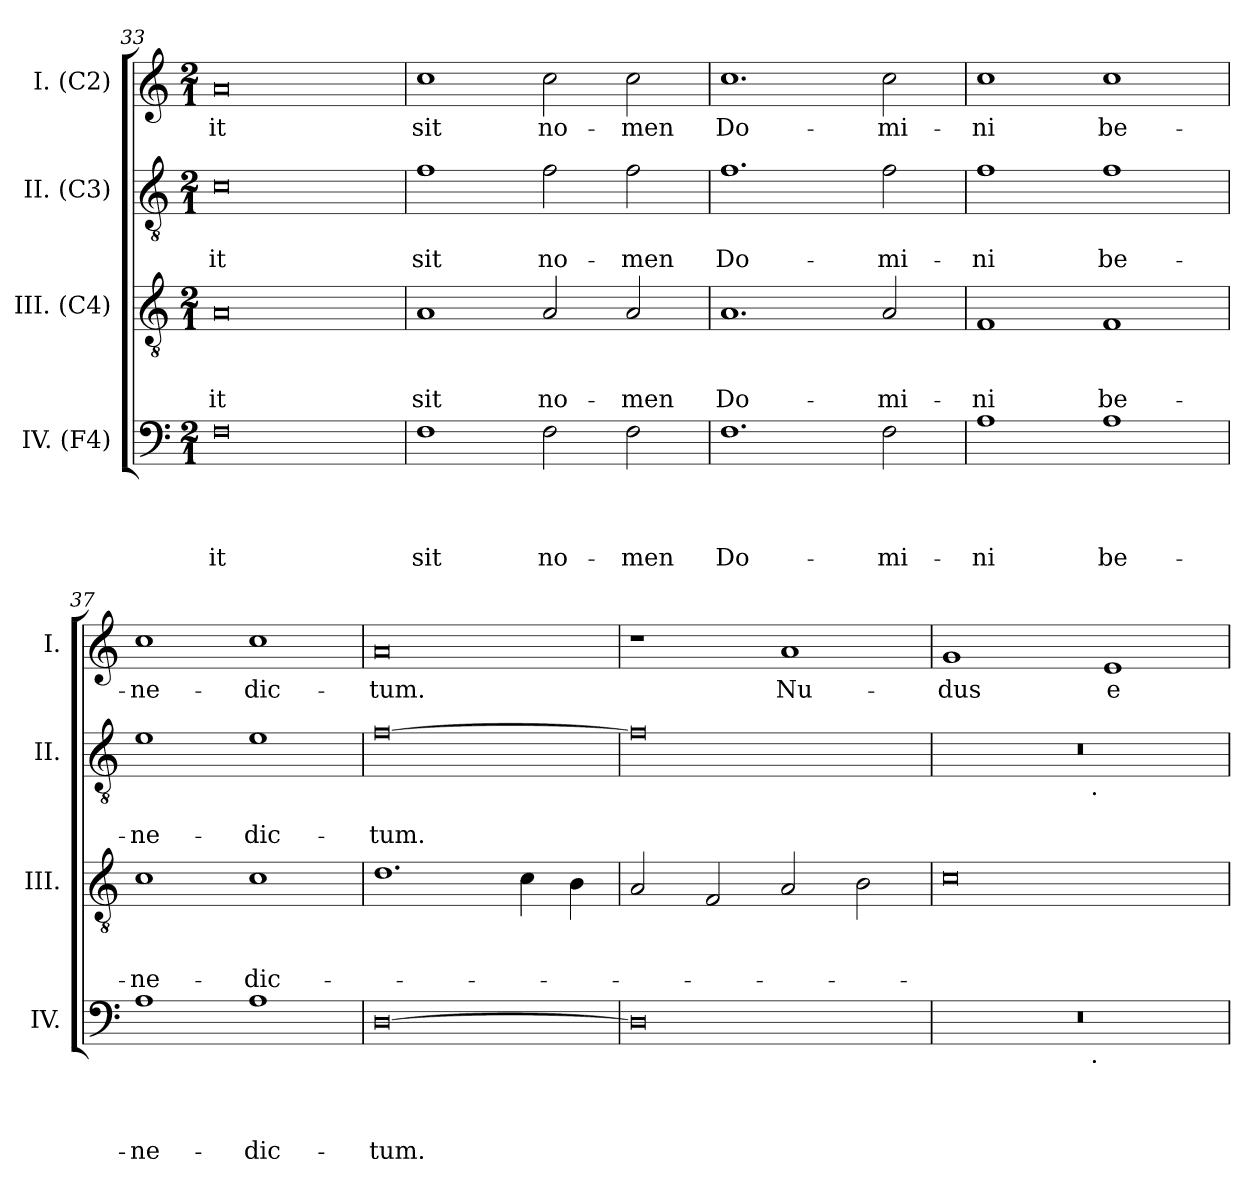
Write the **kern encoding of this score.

**kern	**text	**text	**text	**text	**kern	**text	**text	**text	**kern	**text	**text	**kern	**text
*part4	*part4	*part4	*part4	*part4	*part3	*part3	*part3	*part3	*part2	*part2	*part2	*part1	*part1
*staff4	*staff4	*staff4	*staff4	*staff4	*staff3	*staff3	*staff3	*staff3	*staff2	*staff2	*staff2	*staff1	*staff1
*I"IV. (F4)	*	*	*	*	*I"III. (C4)	*	*	*	*I"II. (C3)	*	*	*I"I. (C2)	*
*I'IV.	*	*	*	*	*I'III.	*	*	*	*I'II.	*	*	*I'I.	*
*clefF4	*	*	*	*	*clefGv2	*	*	*	*clefGv2	*	*	*clefG2	*
*k[]	*	*	*	*	*k[]	*	*	*	*k[]	*	*	*k[]	*
*C:	*	*	*	*	*C:	*	*	*	*C:	*	*	*C:	*
*M2/1	*	*	*	*	*M2/1	*	*	*	*M2/1	*	*	*M2/1	*
=33	=33	=33	=33	=33	=33	=33	=33	=33	=33	=33	=33	=33	=33
!	!	!	!	!LO:LY:b:rj	!	!	!	!LO:LY:b:rj	!	!	!LO:LY:b:rj	!	!LO:LY:b:rj
0F	.	.	.	-it	0A	.	.	-it	0c	.	-it	0a	-it
=34	=34	=34	=34	=34	=34	=34	=34	=34	=34	=34	=34	=34	=34
!	!	!	!	!LO:LY:b	!	!	!	!LO:LY:b	!	!	!LO:LY:b	!	!LO:LY:b
1F	.	.	.	sit	1A	.	.	sit	1f	.	sit	1cc	sit
!	!	!	!	!LO:LY:b	!	!	!	!LO:LY:b	!	!	!LO:LY:b	!	!LO:LY:b
2F\	.	.	.	no-	2A/	.	.	no-	2f\	.	no-	2cc\	no-
!	!	!	!	!LO:LY:b	!	!	!	!LO:LY:b	!	!	!LO:LY:b	!	!LO:LY:b
2F\	.	.	.	-men	2A/	.	.	-men	2f\	.	-men	2cc\	-men
!!LO:LB:g=z
=35	=35	=35	=35	=35	=35	=35	=35	=35	=35	=35	=35	=35	=35
!	!	!	!	!LO:LY:b	!	!	!	!LO:LY:b	!	!	!LO:LY:b	!	!LO:LY:b
1.F	.	.	.	Do-	1.A	.	.	Do-	1.f	.	Do-	1.cc	Do-
!	!	!	!	!LO:LY:b	!	!	!	!LO:LY:b	!	!	!LO:LY:b	!	!LO:LY:b
2F\	.	.	.	-mi-	2A/	.	.	-mi-	2f\	.	-mi-	2cc\	-mi-
=36	=36	=36	=36	=36	=36	=36	=36	=36	=36	=36	=36	=36	=36
!	!	!	!	!LO:LY:b	!	!	!	!LO:LY:b	!	!	!LO:LY:b	!	!LO:LY:b
1A	.	.	.	-ni	1F	.	.	-ni	1f	.	-ni	1cc	-ni
!	!	!	!	!LO:LY:b	!	!	!	!LO:LY:b	!	!	!LO:LY:b	!	!LO:LY:b
1A	.	.	.	be-	1F	.	.	be-	1f	.	be-	1cc	be-
=37	=37	=37	=37	=37	=37	=37	=37	=37	=37	=37	=37	=37	=37
!	!	!	!	!LO:LY:b	!	!	!	!LO:LY:b	!	!	!LO:LY:b	!	!LO:LY:b
1A	.	.	.	-ne-	1c	.	.	-ne-	1e	.	-ne-	1cc	-ne-
!	!	!	!	!LO:LY:b	!	!	!	!LO:LY:b	!	!	!LO:LY:b	!	!LO:LY:b
1A	.	.	.	-dic-	1c	.	.	-dic-	1e	.	-dic-	1cc	-dic-
=38	=38	=38	=38	=38	=38	=38	=38	=38	=38	=38	=38	=38	=38
!	!	!	!	!LO:LY:b	!	!	!	!	!	!	!LO:LY:b	!	!LO:LY:b
[>0D	.	.	.	-tum.	1.d	.	.	.	[>0f	.	-tum.	0a	-tum.
.	.	.	.	.	4c\	.	.	.	.	.	.	.	.
.	.	.	.	.	4B\	.	.	.	.	.	.	.	.
=39	=39	=39	=39	=39	=39	=39	=39	=39	=39	=39	=39	=39	=39
0D]	.	.	.	.	2A/	.	.	.	0f]	.	.	1r	.
.	.	.	.	.	2F/	.	.	.	.	.	.	.	.
!	!	!	!	!	!	!	!	!	!	!	!	!	!LO:LY:b
.	.	.	.	.	2A/	.	.	.	.	.	.	1a	Nu-
.	.	.	.	.	2B\	.	.	.	.	.	.	.	.
=40	=40	=40	=40	=40	=40	=40	=40	=40	=40	=40	=40	=40	=40
!	!	!	!	!	!	!	!	!	!	!	!	!	!LO:LY:b
*^	*	*	*	*	*	*	*	*	*^	*	*	*	*
0r	2ryy	.	.	.	.	0c	.	.	.	0r	2ryy	.	.	1g	-dus
.	4...ryy	.	.	.	.	.	.	.	.	.	4...ryy	.	.	.	.
!	!	!	!	!	!	!	!	!	!	!	!LO:TX:b:t=.	!	!	!	!
!	!LO:TX:b:t=.	!	!	!	!	!	!	!	!	!	!	!	!	!	!
.	1ryy	.	.	.	.	.	.	.	.	.	1ryy	.	.	.	.
!	!	!	!	!	!	!	!	!	!	!	!	!	!	!	!LO:LY:b:rj
.	.	.	.	.	.	.	.	.	.	.	.	.	.	1e	e-
.	32ryy	.	.	.	.	.	.	.	.	.	32ryy	.	.	.	.
*v	*v	*	*	*	*	*	*	*	*	*v	*v	*	*	*	*
=	=	=	=	=	=	=	=	=	=	=	=	=	=
*-	*-	*-	*-	*-	*-	*-	*-	*-	*-	*-	*-	*-	*-
